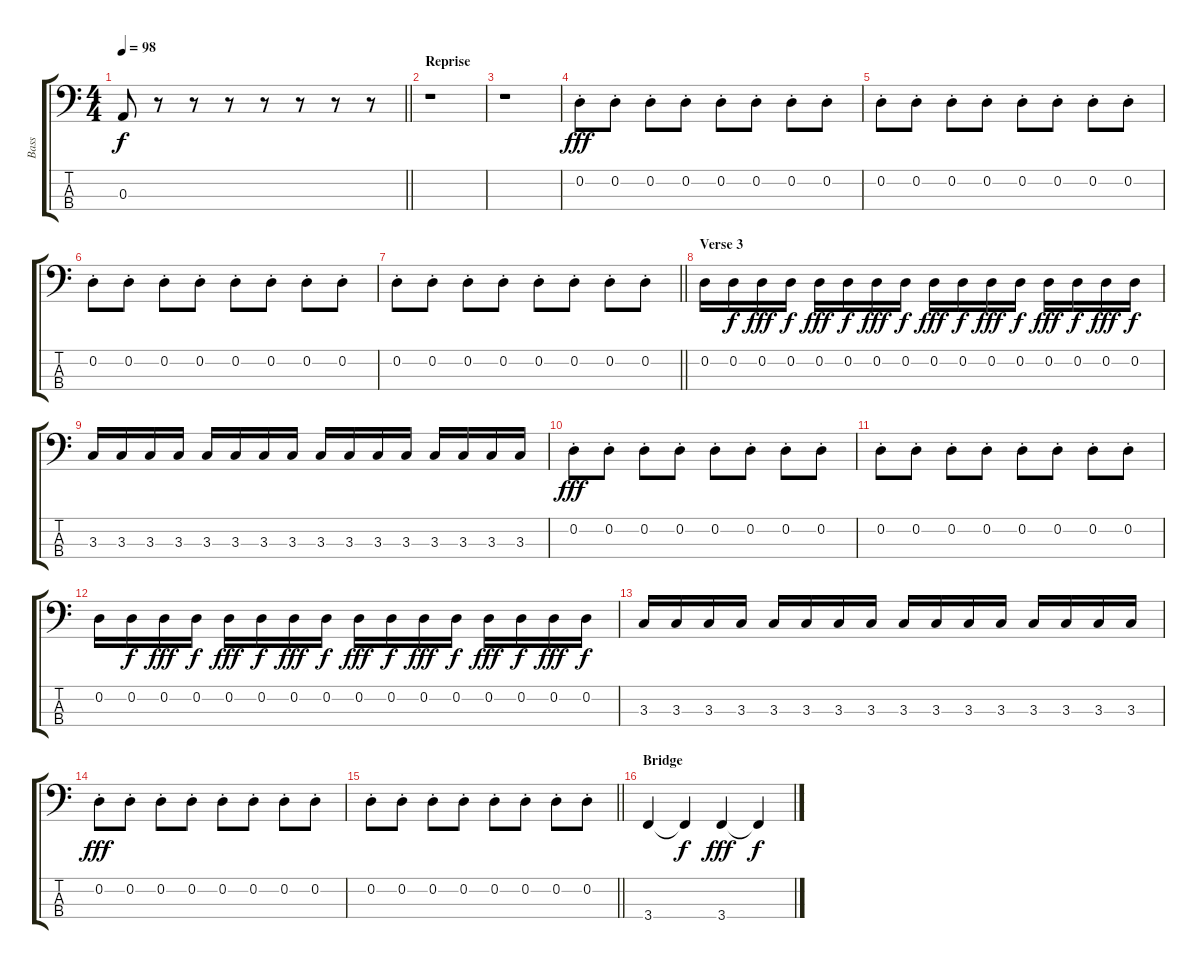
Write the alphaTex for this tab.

\track ("Bass" "Bass") {instrument electricbassfinger}
\staff {score tabs}
\tuning (G2 D2 A1 D1) {hide}
\ts (4 4)
\tempo 98
\clef f4
\barLineRight lightlight
\ks c
0.3.8{dy f} r.8 r.8 r.8 r.8 r.8 r.8 r.8 |
\section ("" "Reprise")
r.1 |
r.1 |
0.2{st}.8{dy fff} 0.2{st}.8 0.2{st}.8 0.2{st}.8 0.2{st}.8 0.2{st}.8 0.2{st}.8 0.2{st}.8 |
0.2{st}.8 0.2{st}.8 0.2{st}.8 0.2{st}.8 0.2{st}.8 0.2{st}.8 0.2{st}.8 0.2{st}.8 |
0.2{st}.8 0.2{st}.8 0.2{st}.8 0.2{st}.8 0.2{st}.8 0.2{st}.8 0.2{st}.8 0.2{st}.8 |
\barLineRight lightlight
0.2{st}.8 0.2{st}.8 0.2{st}.8 0.2{st}.8 0.2{st}.8 0.2{st}.8 0.2{st}.8 0.2{st}.8 |
\section ("" "Verse 3")
0.2.16 0.2.16{dy f} 0.2.16{dy fff} 0.2.16{dy f} 0.2.16{dy fff} 0.2.16{dy f} 0.2.16{dy fff} 0.2.16{dy f} 0.2.16{dy fff} 0.2.16{dy f} 0.2.16{dy fff} 0.2.16{dy f} 0.2.16{dy fff} 0.2.16{dy f} 0.2.16{dy fff} 0.2.16{dy f} |
3.3.16 3.3.16 3.3.16 3.3.16 3.3.16 3.3.16 3.3.16 3.3.16 3.3.16 3.3.16 3.3.16 3.3.16 3.3.16 3.3.16 3.3.16 3.3.16 |
0.2{st}.8{dy fff} 0.2{st}.8 0.2{st}.8 0.2{st}.8 0.2{st}.8 0.2{st}.8 0.2{st}.8 0.2{st}.8 |
0.2{st}.8 0.2{st}.8 0.2{st}.8 0.2{st}.8 0.2{st}.8 0.2{st}.8 0.2{st}.8 0.2{st}.8 |
0.2.16 0.2.16{dy f} 0.2.16{dy fff} 0.2.16{dy f} 0.2.16{dy fff} 0.2.16{dy f} 0.2.16{dy fff} 0.2.16{dy f} 0.2.16{dy fff} 0.2.16{dy f} 0.2.16{dy fff} 0.2.16{dy f} 0.2.16{dy fff} 0.2.16{dy f} 0.2.16{dy fff} 0.2.16{dy f} |
3.3.16 3.3.16 3.3.16 3.3.16 3.3.16 3.3.16 3.3.16 3.3.16 3.3.16 3.3.16 3.3.16 3.3.16 3.3.16 3.3.16 3.3.16 3.3.16 |
0.2{st}.8{dy fff} 0.2{st}.8 0.2{st}.8 0.2{st}.8 0.2{st}.8 0.2{st}.8 0.2{st}.8 0.2{st}.8 |
\barLineRight lightlight
0.2{st}.8 0.2{st}.8 0.2{st}.8 0.2{st}.8 0.2{st}.8 0.2{st}.8 0.2{st}.8 0.2{st}.8 |
\section ("" "Bridge")
3.4.4 3.4{t}.4{dy f} 3.4.4{dy fff} 3.4{t}.4{dy f}
